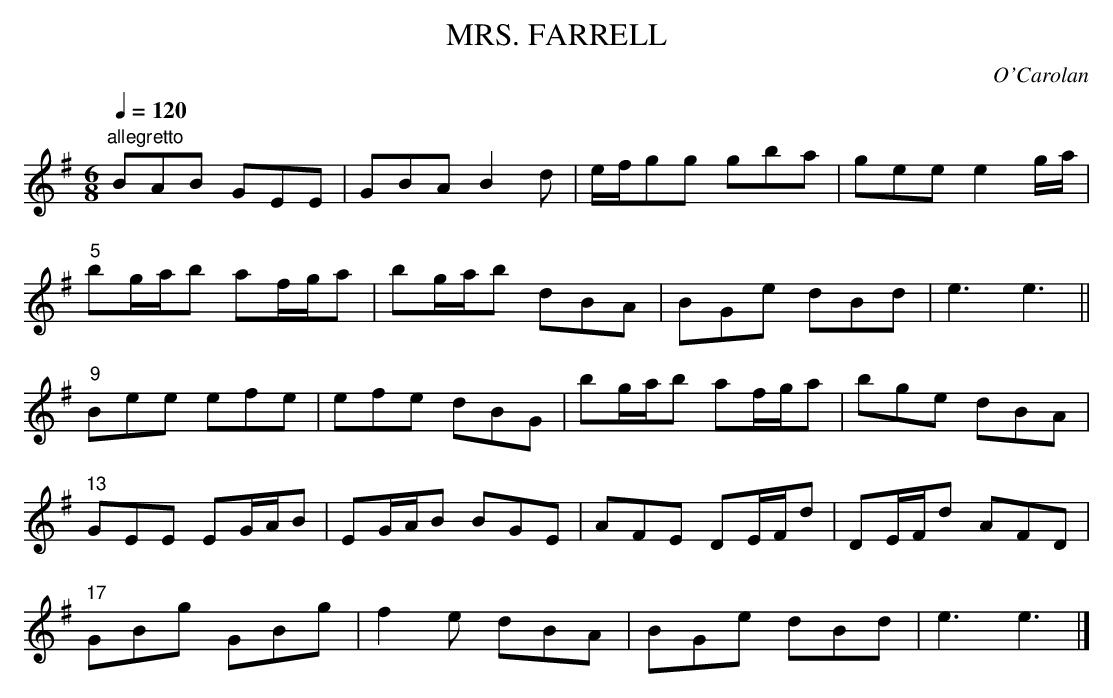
X:1
T:MRS. FARRELL
C:O'Carolan
Q:1/4=120
M:6/8
L:1/8
K:Em
"allegretto"
BAB GEE|GBA B2d|e/f/gg gba|gee e2g/a/|
"5"bg/a/b af/g/a|bg/a/b dBA|BGe dBd|e3e3||
"9"Bee efe|efe dBG|bg/a/b af/g/a|bge dBA|
"13"GEE EG/A/B|EG/A/B BGE|AFE DE/F/d|DE/F/d AFD|
"17"GBg GBg|f2e dBA|BGe dBd|e3e3|]
